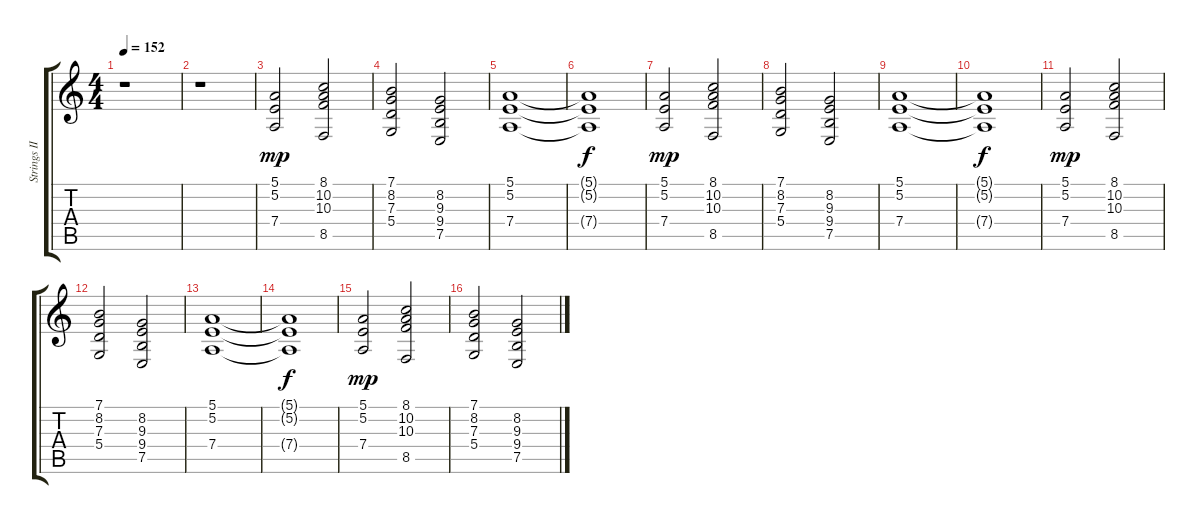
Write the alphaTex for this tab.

\track ("Strings II" "Strings II") {instrument stringensemble1}
\staff {score tabs}
\tuning (E4 B3 G3 D3 A2 E2) {hide}
\ts (4 4)
\tempo 152
\clef g2
\ks c
r.1{dy mp} |
r.1 |
(5.1 5.2 7.4).2 (8.1 10.2 10.3 8.5).2 |
(7.1 8.2 7.3 5.4).2 (8.2 9.3 9.4 7.5).2 |
(5.1 5.2 7.4).1 |
(5.1{t} 5.2{t} 7.4{t}).1{dy f} |
(5.1 5.2 7.4).2{dy mp} (8.1 10.2 10.3 8.5).2 |
(7.1 8.2 7.3 5.4).2 (8.2 9.3 9.4 7.5).2 |
(5.1 5.2 7.4).1 |
(5.1{t} 5.2{t} 7.4{t}).1{dy f} |
(5.1 5.2 7.4).2{dy mp} (8.1 10.2 10.3 8.5).2 |
(7.1 8.2 7.3 5.4).2 (8.2 9.3 9.4 7.5).2 |
(5.1 5.2 7.4).1 |
(5.1{t} 5.2{t} 7.4{t}).1{dy f} |
(5.1 5.2 7.4).2{dy mp} (8.1 10.2 10.3 8.5).2 |
(7.1 8.2 7.3 5.4).2 (8.2 9.3 9.4 7.5).2
